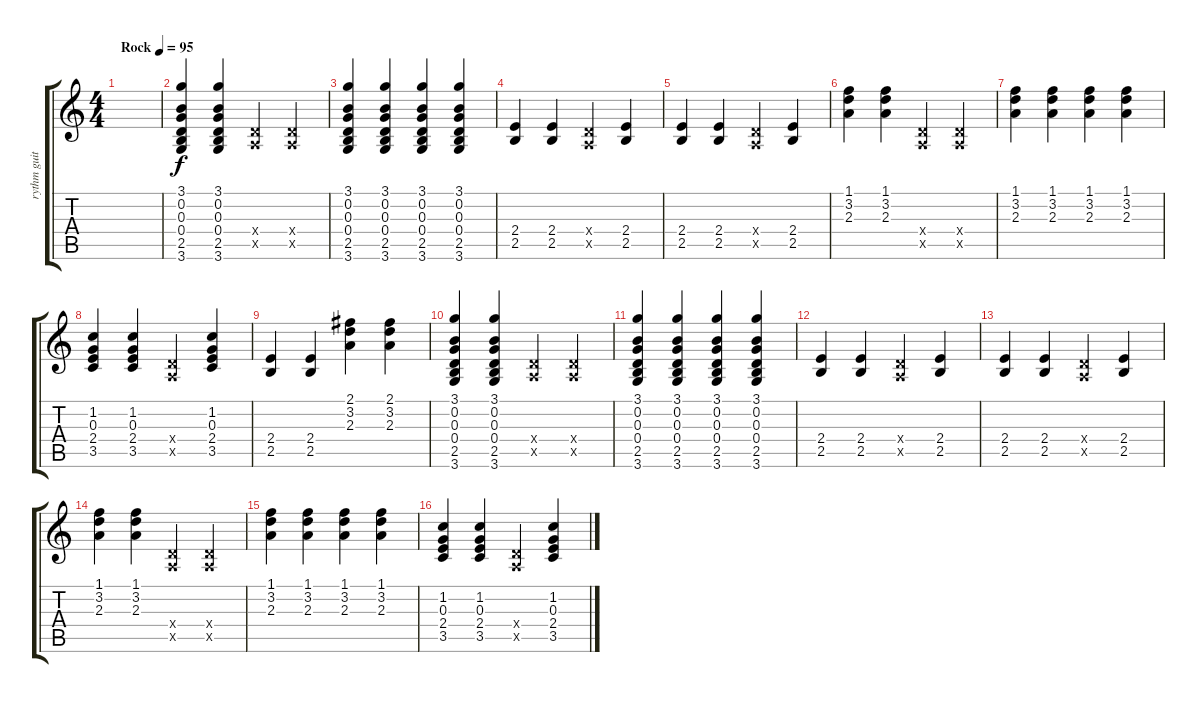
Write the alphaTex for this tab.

\track ("rythm guitar" "rythm guit") {instrument acousticguitarsteel}
\staff {score tabs}
\tuning (E4 B3 G3 D3 A2 E2) {hide}
\ts (4 4)
\tempo (95 "Rock")
\clef g2
\ks c
|
(3.1 0.2 0.3 0.4 2.5 3.6).4 (3.1 0.2 0.3 0.4 2.5 3.6).4 (0.4{x} 0.5{x}).4 (0.4{x} 0.5{x}).4 |
(3.1 0.2 0.3 0.4 2.5 3.6).4 (3.1 0.2 0.3 0.4 2.5 3.6).4 (3.1 0.2 0.3 0.4 2.5 3.6).4 (3.1 0.2 0.3 0.4 2.5 3.6).4 |
(2.4 2.5).4 (2.4 2.5).4 (0.4{x} 0.5{x}).4 (2.4 2.5).4 |
(2.4 2.5).4 (2.4 2.5).4 (0.4{x} 0.5{x}).4 (2.4 2.5).4 |
(1.1 3.2 2.3).4 (1.1 3.2 2.3).4 (0.4{x} 0.5{x}).4 (0.4{x} 0.5{x}).4 |
(1.1 3.2 2.3).4 (1.1 3.2 2.3).4 (1.1 3.2 2.3).4 (1.1 3.2 2.3).4 |
(1.2 0.3 2.4 3.5).4 (1.2 0.3 2.4 3.5).4 (0.4{x} 0.5{x}).4 (1.2 0.3 2.4 3.5).4 |
(2.4 2.5).4 (2.4 2.5).4 (2.1 3.2 2.3).4 (2.1 3.2 2.3).4 |
(3.1 0.2 0.3 0.4 2.5 3.6).4 (3.1 0.2 0.3 0.4 2.5 3.6).4 (0.4{x} 0.5{x}).4 (0.4{x} 0.5{x}).4 |
(3.1 0.2 0.3 0.4 2.5 3.6).4 (3.1 0.2 0.3 0.4 2.5 3.6).4 (3.1 0.2 0.3 0.4 2.5 3.6).4 (3.1 0.2 0.3 0.4 2.5 3.6).4 |
(2.4 2.5).4 (2.4 2.5).4 (0.4{x} 0.5{x}).4 (2.4 2.5).4 |
(2.4 2.5).4 (2.4 2.5).4 (0.4{x} 0.5{x}).4 (2.4 2.5).4 |
(1.1 3.2 2.3).4 (1.1 3.2 2.3).4 (0.4{x} 0.5{x}).4 (0.4{x} 0.5{x}).4 |
(1.1 3.2 2.3).4 (1.1 3.2 2.3).4 (1.1 3.2 2.3).4 (1.1 3.2 2.3).4 |
(1.2 0.3 2.4 3.5).4 (1.2 0.3 2.4 3.5).4 (0.4{x} 0.5{x}).4 (1.2 0.3 2.4 3.5).4
